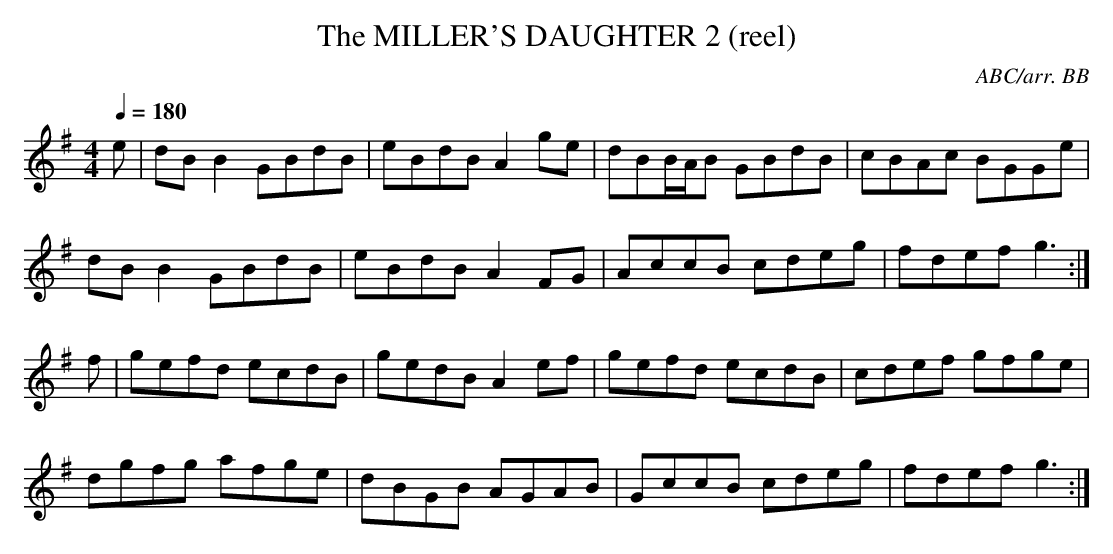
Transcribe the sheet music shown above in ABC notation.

X:1
T:MILLER'S DAUGHTER 2 (reel), The
C:ABC/arr. BB
M:4/4
Q:1/4=180
K:G
e|dBB2 GBdB|eBdB A2ge|dBB/A/B GBdB|cBAc BGGe|
dBB2 GBdB|eBdB A2FG|AccB cdeg|fdef g3:|
f|gefd ecdB|gedB A2ef|gefd ecdB|cdef gfge|
dgfg afge|dBGB AGAB|GccB cdeg|fdef g3:|
